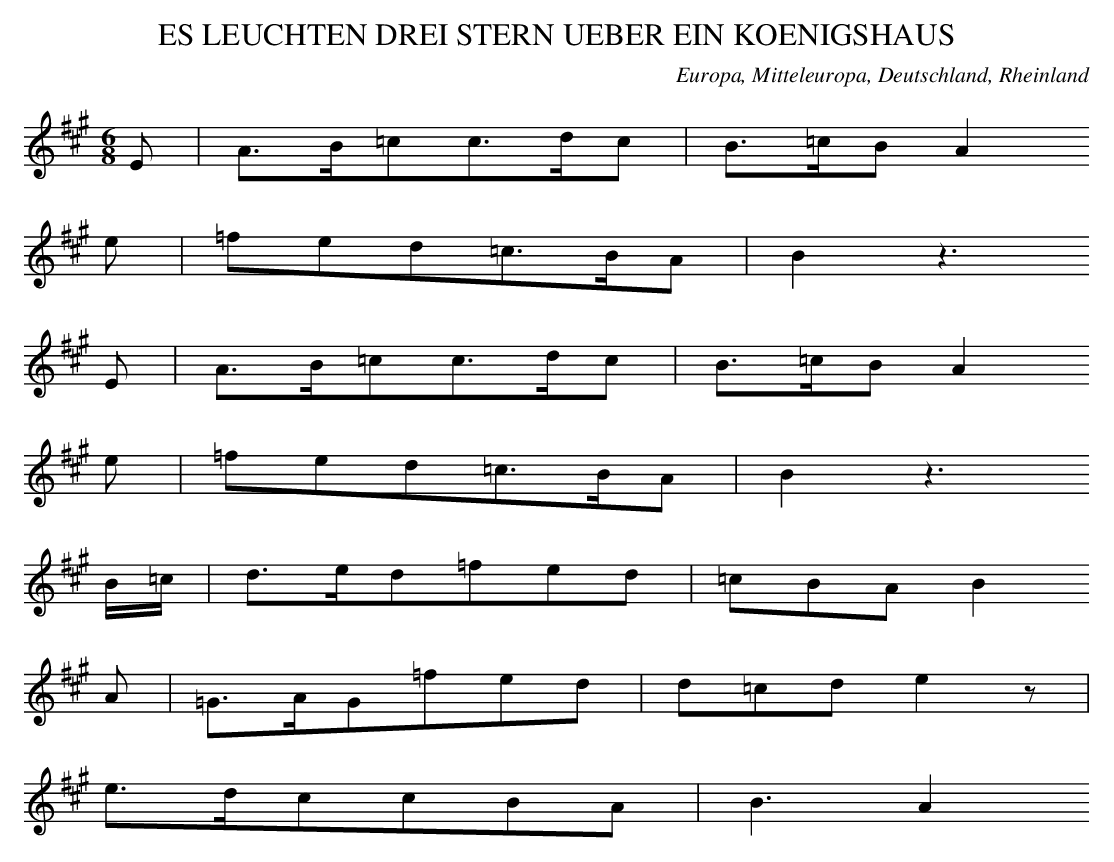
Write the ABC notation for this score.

X:1
T: ES LEUCHTEN DREI STERN UEBER EIN KOENIGSHAUS
O: Europa, Mitteleuropa, Deutschland, Rheinland
M: 6/8
L: 1/16
K: A
E2 | A3B=c2c3dc2 | B3=cB2A4
e2 | =f2e2d2=c3BA2 | B4z6
E2 | A3B=c2c3dc2 | B3=cB2A4
e2 | =f2e2d2=c3BA2 | B4z6
B=c | d3ed2=f2e2d2 | =c2B2A2B4
A2 | =G3AG2=f2e2d2 | d2=c2d2e4z2 |
e3dc2c2B2A2 | B6A4
